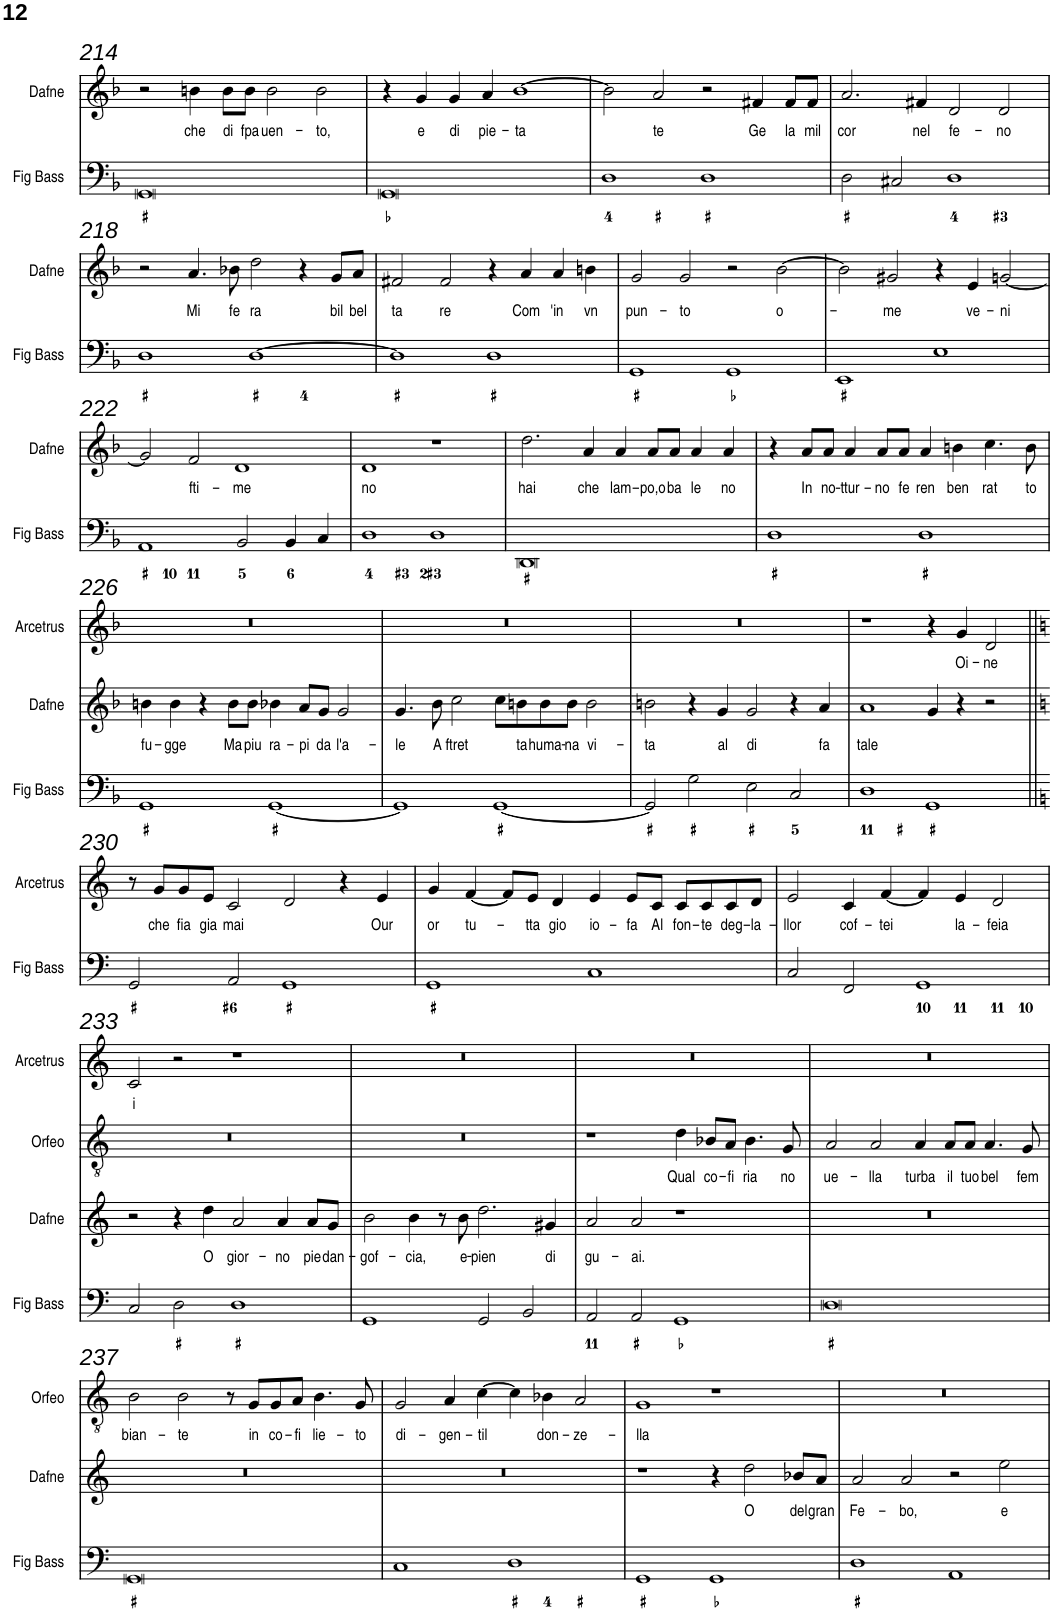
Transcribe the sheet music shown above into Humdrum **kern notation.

**kern	**kern	**text	**kern	**text	**kern	**text
*part4	*part3	*part3	*part2	*part2	*part1	*part1
*staff4	*staff3	*staff3	*staff2	*staff2	*staff1	*staff1
*I"Fig Bass	*I"Dafne	*	*I"Orfeo	*	*I"Arcetrus	*
*I'Fig Bass	*I'Dafne	*	*I'Orfeo	*	*I'Arcetrus	*
!!LO:PB:g=z
*clefF4	*clefG2	*	*clefGv2	*	*clefG2	*
*k[b-]	*k[b-]	*	*k[b-]	*	*k[b-]	*
*M4/2	*M4/2	*	*M4/2	*	*M4/2	*
=214	=214	=214	=214	=214	=214	=214
0GG	2r	.	0r	.	0r	.
!	!	!LO:LY:b	!	!	!	!
.	4bn\	che	.	.	.	.
!	!	!LO:LY:b	!	!	!	!
.	8b\L	di	.	.	.	.
!	!	!LO:LY:b	!	!	!	!
.	8b\J	fpa	.	.	.	.
!	!	!LO:LY:b	!	!	!	!
.	2b\	uen-	.	.	.	.
!	!	!LO:LY:b	!	!	!	!
.	2b\	-to,	.	.	.	.
=215	=215	=215	=215	=215	=215	=215
0GG	4r	.	0r	.	0r	.
!	!	!LO:LY:b	!	!	!	!
.	4g/	e	.	.	.	.
!	!	!LO:LY:b	!	!	!	!
.	4g/	di	.	.	.	.
!	!	!LO:LY:b	!	!	!	!
.	4a/	pie-	.	.	.	.
!	!	!LO:LY:b	!	!	!	!
.	[1b-	-ta	.	.	.	.
=216	=216	=216	=216	=216	=216	=216
1D	2b-\]	.	0r	.	0r	.
!	!	!LO:LY:b	!	!	!	!
.	2a/	te	.	.	.	.
1D	2r	.	.	.	.	.
!	!	!LO:LY:b	!	!	!	!
.	4f#X/	Ge	.	.	.	.
!	!	!LO:LY:b	!	!	!	!
.	8f#/L	la	.	.	.	.
!	!	!LO:LY:b	!	!	!	!
.	8f#/J	mil	.	.	.	.
=217	=217	=217	=217	=217	=217	=217
!	!	!LO:LY:b	!	!	!	!
2D\	2.a/	cor	0r	.	0r	.
2C#X/	.	.	.	.	.	.
!	!	!LO:LY:b	!	!	!	!
.	4f#X/	nel	.	.	.	.
!	!	!LO:LY:b	!	!	!	!
1D	2d/	fe-	.	.	.	.
!	!	!LO:LY:b	!	!	!	!
.	2d/	-no	.	.	.	.
!!LO:LB:g=z
=218	=218	=218	=218	=218	=218	=218
1D	2r	.	0r	.	0r	.
!	!	!LO:LY:b	!	!	!	!
.	4.a/	Mi	.	.	.	.
!	!	!LO:LY:b	!	!	!	!
.	8b-X\	fe	.	.	.	.
!	!	!LO:LY:b	!	!	!	!
[1D	2dd\	ra	.	.	.	.
.	4r	.	.	.	.	.
!	!	!LO:LY:b	!	!	!	!
.	8g/L	bil	.	.	.	.
!	!	!LO:LY:b	!	!	!	!
.	8a/J	bel	.	.	.	.
=219	=219	=219	=219	=219	=219	=219
!	!	!LO:LY:b	!	!	!	!
1D]	2f#X/	ta	0r	.	0r	.
!	!	!LO:LY:b	!	!	!	!
.	2f#/	re	.	.	.	.
1D	4r	.	.	.	.	.
!	!	!LO:LY:b	!	!	!	!
.	4a/	Com	.	.	.	.
!	!	!LO:LY:b	!	!	!	!
.	4a/	'in	.	.	.	.
!	!	!LO:LY:b	!	!	!	!
.	4bn\	vn	.	.	.	.
=220	=220	=220	=220	=220	=220	=220
!	!	!LO:LY:b	!	!	!	!
1GG	2g/	pun-	0r	.	0r	.
!	!	!LO:LY:b	!	!	!	!
.	2g/	-to	.	.	.	.
1GG	2r	.	.	.	.	.
!	!	!LO:LY:b	!	!	!	!
.	[2b-\	o-	.	.	.	.
=221	=221	=221	=221	=221	=221	=221
1EE	2b-\]	.	0r	.	0r	.
!	!	!LO:LY:b	!	!	!	!
.	2g#X/	-me	.	.	.	.
1E	4r	.	.	.	.	.
!	!	!LO:LY:b	!	!	!	!
.	4e/	ve-	.	.	.	.
!	!	!LO:LY:b	!	!	!	!
.	[2gn/	-ni	.	.	.	.
!!LO:LB:g=z
=222	=222	=222	=222	=222	=222	=222
1AA	2g/]	.	0r	.	0r	.
!	!	!LO:LY:b	!	!	!	!
.	2f/	fti-	.	.	.	.
!	!	!LO:LY:b	!	!	!	!
2BB-/	1d	-me	.	.	.	.
4BB-/	.	.	.	.	.	.
4C/	.	.	.	.	.	.
=223	=223	=223	=223	=223	=223	=223
!	!	!LO:LY:b	!	!	!	!
1D	1d	no	0r	.	0r	.
1D	1r	.	.	.	.	.
=224	=224	=224	=224	=224	=224	=224
!	!	!LO:LY:b	!	!	!	!
0DD	2.dd\	hai	0r	.	0r	.
!	!	!LO:LY:b	!	!	!	!
.	4a/	che	.	.	.	.
!	!	!LO:LY:b	!	!	!	!
.	4a/	lam-	.	.	.	.
!	!	!LO:LY:b	!	!	!	!
.	8a/L	-po,o	.	.	.	.
!	!	!LO:LY:b	!	!	!	!
.	8a/J	ba	.	.	.	.
!	!	!LO:LY:b	!	!	!	!
.	4a/	le	.	.	.	.
!	!	!LO:LY:b	!	!	!	!
.	4a/	no	.	.	.	.
=225	=225	=225	=225	=225	=225	=225
1D	4r	.	0r	.	0r	.
!	!	!LO:LY:b	!	!	!	!
.	8a/L	In	.	.	.	.
!	!	!LO:LY:b	!	!	!	!
.	8a/J	no-	.	.	.	.
!	!	!LO:LY:b	!	!	!	!
.	4a/	-ttur-	.	.	.	.
!	!	!LO:LY:b	!	!	!	!
.	8a/L	-no	.	.	.	.
!	!	!LO:LY:b	!	!	!	!
.	8a/J	fe	.	.	.	.
!	!	!LO:LY:b	!	!	!	!
1D	4a/	ren	.	.	.	.
!	!	!LO:LY:b	!	!	!	!
.	4bn\	ben	.	.	.	.
!	!	!LO:LY:b	!	!	!	!
.	4.cc\	rat	.	.	.	.
!	!	!LO:LY:b	!	!	!	!
.	8b\	to	.	.	.	.
!!LO:LB:g=z
=226	=226	=226	=226	=226	=226	=226
!	!	!LO:LY:b	!	!	!	!
1GG	4bn\	fu-	0r	.	0r	.
!	!	!LO:LY:b	!	!	!	!
.	4b\	-gge	.	.	.	.
.	4r	.	.	.	.	.
!	!	!LO:LY:b	!	!	!	!
.	8b\L	Ma	.	.	.	.
!	!	!LO:LY:b	!	!	!	!
.	8b\J	piu	.	.	.	.
!	!	!LO:LY:b	!	!	!	!
[1GG	4b-X\	ra-	.	.	.	.
!	!	!LO:LY:b	!	!	!	!
.	8a/L	-pi	.	.	.	.
!	!	!LO:LY:b	!	!	!	!
.	8g/J	da	.	.	.	.
!	!	!LO:LY:b	!	!	!	!
.	2g/	l'a-	.	.	.	.
=227	=227	=227	=227	=227	=227	=227
!	!	!LO:LY:b	!	!	!	!
1GG]	4.g/	-le	0r	.	0r	.
!	!	!LO:LY:b	!	!	!	!
.	8b-\	A	.	.	.	.
!	!	!LO:LY:b	!	!	!	!
.	2cc\	ftret	.	.	.	.
[1GG	8cc\L	.	.	.	.	.
!	!	!LO:LY:b	!	!	!	!
.	8bn\	ta	.	.	.	.
!	!	!LO:LY:b	!	!	!	!
.	8b\	huma-	.	.	.	.
!	!	!LO:LY:b	!	!	!	!
.	8b\J	-na	.	.	.	.
!	!	!LO:LY:b	!	!	!	!
.	2b\	vi-	.	.	.	.
=228	=228	=228	=228	=228	=228	=228
!	!	!LO:LY:b	!	!	!	!
2GG/]	2bn\	-ta	0r	.	0r	.
2G\	4r	.	.	.	.	.
!	!	!LO:LY:b	!	!	!	!
.	4g/	al	.	.	.	.
!	!	!LO:LY:b	!	!	!	!
2E\	2g/	di	.	.	.	.
2C/	4r	.	.	.	.	.
!	!	!LO:LY:b	!	!	!	!
.	4a/	fa	.	.	.	.
=229	=229	=229	=229	=229	=229	=229
!	!	!LO:LY:b	!	!	!	!
1D	1a	tale	0r	.	1r	.
1GG	4g/	.	.	.	4r	.
!	!	!	!	!	!	!LO:LY:b
.	4r	.	.	.	4g/	Oi-
!	!	!	!	!	!	!LO:LY:b
.	2r	.	.	.	2d/	-ne
!!LO:LB:g=z
=230||	=230||	=230||	=230||	=230||	=230||	=230||
*k[]	*k[]	*	*k[]	*	*k[]	*
2GG/	0r	.	0r	.	8r	.
!	!	!	!	!	!	!LO:LY:b
.	.	.	.	.	8g/L	che
!	!	!	!	!	!	!LO:LY:b
.	.	.	.	.	8g/	fia
!	!	!	!	!	!	!LO:LY:b
.	.	.	.	.	8e/J	gia
!	!	!	!	!	!	!LO:LY:b
2AA/	.	.	.	.	2c/	mai
1GG	.	.	.	.	2d/	.
.	.	.	.	.	4r	.
!	!	!	!	!	!	!LO:LY:b
.	.	.	.	.	4e/	Our
=231	=231	=231	=231	=231	=231	=231
!	!	!	!	!	!	!LO:LY:b
1GG	0r	.	0r	.	4g/	or
!	!	!	!	!	!	!LO:LY:b
.	.	.	.	.	[4f/	tu-
.	.	.	.	.	8f/L]	.
!	!	!	!	!	!	!LO:LY:b
.	.	.	.	.	8e/J	-tta
!	!	!	!	!	!	!LO:LY:b
.	.	.	.	.	4d/	gio
!	!	!	!	!	!	!LO:LY:b
1C	.	.	.	.	4e/	io-
!	!	!	!	!	!	!LO:LY:b
.	.	.	.	.	8e/L	-fa
!	!	!	!	!	!	!LO:LY:b
.	.	.	.	.	8c/J	Al
!	!	!	!	!	!	!LO:LY:b
.	.	.	.	.	8c/L	fon-
!	!	!	!	!	!	!LO:LY:b
.	.	.	.	.	8c/	-te
!	!	!	!	!	!	!LO:LY:b
.	.	.	.	.	8c/	deg-
!	!	!	!	!	!	!LO:LY:b
.	.	.	.	.	8d/J	-la-
=232	=232	=232	=232	=232	=232	=232
!	!	!	!	!	!	!LO:LY:b
2C/	0r	.	0r	.	2e/	-llor
!	!	!	!	!	!	!LO:LY:b
2FF/	.	.	.	.	4c/	cof-
!	!	!	!	!	!	!LO:LY:b
.	.	.	.	.	[4f/	-tei
1GG	.	.	.	.	4f/]	.
!	!	!	!	!	!	!LO:LY:b
.	.	.	.	.	4e/	la-
!	!	!	!	!	!	!LO:LY:b
.	.	.	.	.	2d/	-feia
!!LO:LB:g=z
=233	=233	=233	=233	=233	=233	=233
!	!	!	!	!	!	!LO:LY:b
2C/	2r	.	0r	.	2c/	i
2D\	4r	.	.	.	2r	.
!	!	!LO:LY:b	!	!	!	!
.	4dd\	O	.	.	.	.
!	!	!LO:LY:b	!	!	!	!
1D	2a/	gior-	.	.	1r	.
!	!	!LO:LY:b	!	!	!	!
.	4a/	-no	.	.	.	.
!	!	!LO:LY:b	!	!	!	!
.	8a/L	pie	.	.	.	.
!	!	!LO:LY:b	!	!	!	!
.	8g/J	dan-	.	.	.	.
=234	=234	=234	=234	=234	=234	=234
!	!	!LO:LY:b	!	!	!	!
1GG	2b\	-gof-	0r	.	0r	.
!	!	!LO:LY:b	!	!	!	!
.	4b\	-cia,	.	.	.	.
.	8r	.	.	.	.	.
!	!	!LO:LY:b	!	!	!	!
.	8b\	e-	.	.	.	.
!	!	!LO:LY:b	!	!	!	!
2GG/	2.dd\	-pien	.	.	.	.
2BB/	.	.	.	.	.	.
!	!	!LO:LY:b	!	!	!	!
.	4g#X/	di	.	.	.	.
=235	=235	=235	=235	=235	=235	=235
*k[]	*k[]	*	*k[]	*	*k[]	*
!	!	!LO:LY:b	!	!	!	!
2AA/	2a/	gu-	1r	.	0r	.
!	!	!LO:LY:b	!	!	!	!
2AA/	2a/	-ai.	.	.	.	.
!	!	!	!	!LO:LY:b	!	!
1GG	1r	.	4d\	Qual	.	.
!	!	!	!	!LO:LY:b	!	!
.	.	.	8B-X/L	co-	.	.
!	!	!	!	!LO:LY:b	!	!
.	.	.	8A/J	-fi	.	.
!	!	!	!	!LO:LY:b	!	!
.	.	.	4.B-\	ria	.	.
!	!	!	!	!LO:LY:b	!	!
.	.	.	8G/	no	.	.
=236	=236	=236	=236	=236	=236	=236
!	!	!	!	!LO:LY:b	!	!
0D	0r	.	2A/	ue-	0r	.
!	!	!	!	!LO:LY:b	!	!
.	.	.	2A/	-lla	.	.
!	!	!	!	!LO:LY:b	!	!
.	.	.	4A/	turba	.	.
!	!	!	!	!LO:LY:b	!	!
.	.	.	8A/L	il	.	.
!	!	!	!	!LO:LY:b	!	!
.	.	.	8A/J	tuo	.	.
!	!	!	!	!LO:LY:b	!	!
.	.	.	4.A/	bel	.	.
!	!	!	!	!LO:LY:b	!	!
.	.	.	8G/	fem	.	.
!!LO:LB:g=z
=237	=237	=237	=237	=237	=237	=237
!	!	!	!	!LO:LY:b	!	!
0GG	0r	.	2B\	bian-	0r	.
!	!	!	!	!LO:LY:b	!	!
.	.	.	2B\	-te	.	.
.	.	.	8r	.	.	.
!	!	!	!	!LO:LY:b	!	!
.	.	.	8G/L	in	.	.
!	!	!	!	!LO:LY:b	!	!
.	.	.	8G/	co-	.	.
!	!	!	!	!LO:LY:b	!	!
.	.	.	8A/J	-fi	.	.
!	!	!	!	!LO:LY:b	!	!
.	.	.	4.B\	lie-	.	.
!	!	!	!	!LO:LY:b	!	!
.	.	.	8G/	-to	.	.
=238	=238	=238	=238	=238	=238	=238
!	!	!	!	!LO:LY:b	!	!
1C	0r	.	2G/	di-	0r	.
!	!	!	!	!LO:LY:b	!	!
.	.	.	4A/	-gen-	.	.
!	!	!	!	!LO:LY:b	!	!
.	.	.	[4c\	-til	.	.
1D	.	.	4c\]	.	.	.
!	!	!	!	!LO:LY:b	!	!
.	.	.	4B-X\	don-	.	.
!	!	!	!	!LO:LY:b	!	!
.	.	.	2A/	-ze-	.	.
=239	=239	=239	=239	=239	=239	=239
!	!	!	!	!LO:LY:b	!	!
1GG	1r	.	1G	-lla	0r	.
1GG	4r	.	1r	.	.	.
!	!	!LO:LY:b	!	!	!	!
.	2dd\	O	.	.	.	.
!	!	!LO:LY:b	!	!	!	!
.	8b-X/L	del	.	.	.	.
!	!	!LO:LY:b	!	!	!	!
.	8a/J	gran	.	.	.	.
=240	=240	=240	=240	=240	=240	=240
!	!	!LO:LY:b	!	!	!	!
1D	2a/	Fe-	0r	.	0r	.
!	!	!LO:LY:b	!	!	!	!
.	2a/	-bo,	.	.	.	.
1AA	2r	.	.	.	.	.
!	!	!LO:LY:b	!	!	!	!
.	2ee\	e	.	.	.	.
=	=	=	=	=	=	=
*-	*-	*-	*-	*-	*-	*-
